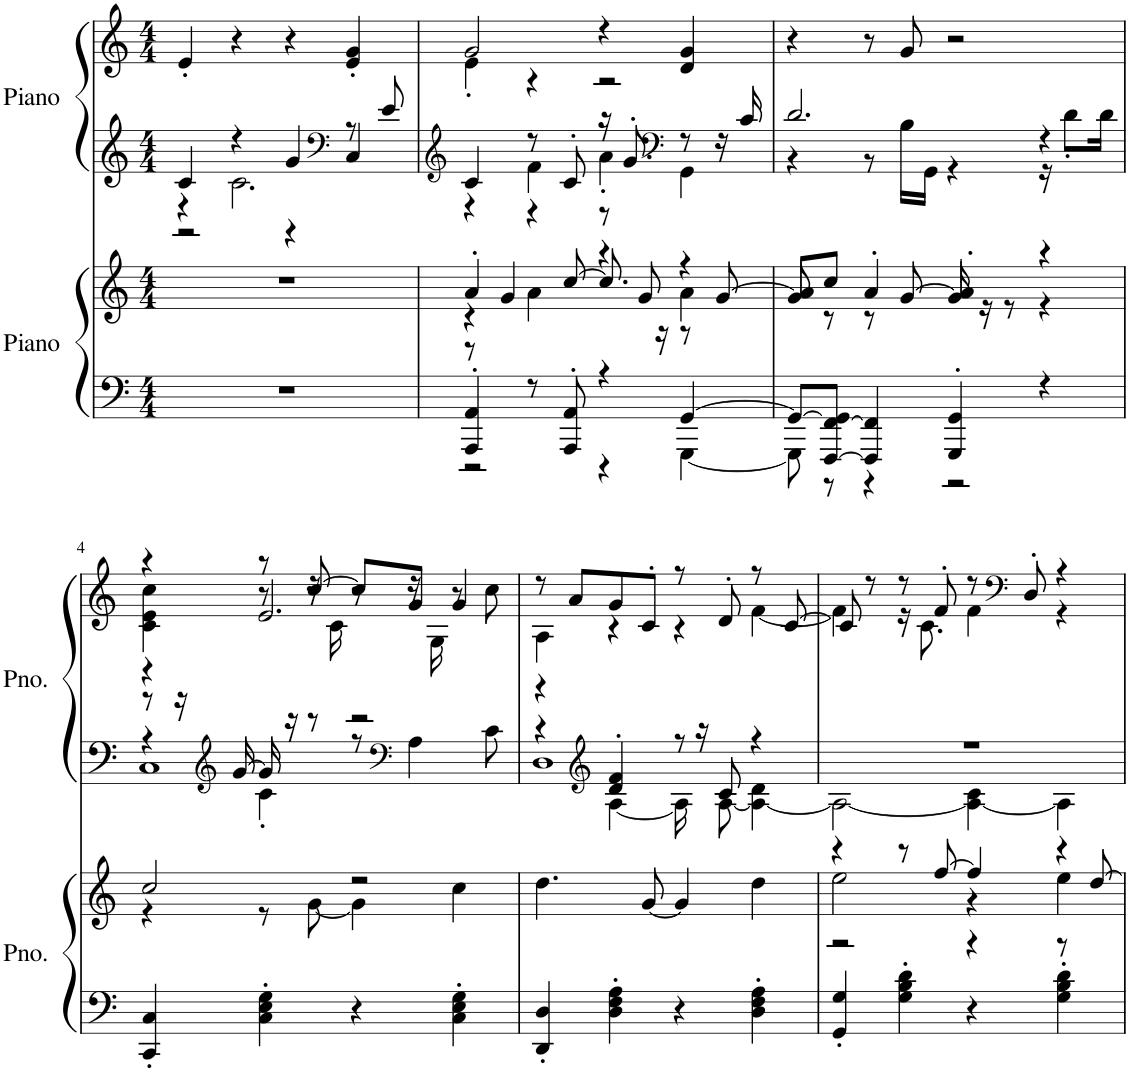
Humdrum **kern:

**kern	**kern	**kern	**kern
*part2	*part2	*part1	*part1
*staff4	*staff3	*staff2	*staff1
*I"Piano	*	*I"Piano	*
*I'Pno.	*	*I'Pno.	*
*clefF4	*clefG2	*clefG2	*clefG2
*k[]	*k[]	*k[]	*k[]
*M4/4	*M4/4	*M4/4	*M4/4
=1	=1	=1	=1
*	*	*^	*
*	*	*	*^	*
1r	1r	4c/	4r	2r	4e'/
.	.	4r	2.c\	.	4r
.	.	4g/	.	4r	4r
*	*	*clefF4	*	*	*
.	.	8r	.	4C/	4e/' 4g/'
.	.	8e/	.	.	.
*	*	*v	*v	*v	*
=2	=2	=2	=2
*	*	*clefG2	*
*^	*^	*^	*^
*	*	*	*^	*	*	*	*
4AAA/' 4AA/'	2r	4a'/	4r	8r	4c/	4r	2g/	4e'\
.	.	.	.	4g/	.	.	.	.
8r	.	4r	4a\	.	8r	4f\	.	4r
8AAA/' 8AA/'	.	.	.	[8cc/	8c'/	.	.	.
4r	4r	8r	4r	8.cc/]	16r	4a'\	4r	2r
.	.	.	.	.	8.g'/	.	.	.
.	.	8g/	.	.	.	.	.	.
.	.	.	.	16r	.	.	.	.
*	*	*	*	*	*clefF4	*	*	*
[4GG/	[4GGG\	4r	4a\	8r	8r	4GG\	4d/ 4g/	.
.	.	.	.	[8g/	16r	.	.	.
.	.	.	.	.	16c/	.	.	.
*	*	*	*v	*v	*	*	*v	*v
=3	=3	=3	=3	=3	=3	=3
8GG/L_	8GGG\]	8a/L	8g/]	2.d/	4r	4r
[8FFF/ [8FF/ 8GG/]J	8r	8cc/J	8r	.	.	.
4FFF/] 4FF/]	4r	4a'/	8r	.	8r	8r
.	.	.	[8g/	.	16B\LL	8g/
.	.	.	.	.	16GG\JJ	.
4GGG/' 4GG/'	2r	4a'/	16g/]	.	4r	2r
.	.	.	16r	.	.	.
.	.	.	8r	.	.	.
4r	.	4r	4r	4r	16r	.
.	.	.	.	.	8d'\L	.
.	.	.	.	.	16d\Jk	.
*v	*v	*	*	*	*	*
!!LO:LB:g=z
=4	=4	=4	=4	=4	=4
*	*	*	*	*^	*^
*	*	*	*	*	*	*	*^
4CC/' 4C/'	2cc/	4r	8r	4r	1C	4r	4c\ 4e\ 4cc\	4r
.	.	.	16r	.	.	.	.	.
*	*	*	*clefG2	*	*	*	*	*
.	.	.	[16g/	.	.	.	.	.
4C\' 4E\' 4G\'	.	8r	16g/]	4c'\	.	8r	8r	2.e/
.	.	.	16r	.	.	.	.	.
.	.	[8g\	8r	.	.	[8cc/	16r	.
.	.	.	.	.	.	.	16c\	.
4r	2r	4g\]	2r	8r	.	8cc/L]	8r	.
*	*	*	*clefF4	*	*	*	*	*
.	.	.	.	4A\	.	8g/J	16r	.
.	.	.	.	.	.	.	16G\	.
4C\' 4E\' 4G\'	.	4cc\	.	.	.	4g/	8r	.
.	.	.	.	8c\	.	.	8cc\	.
*	*v	*v	*	*	*	*	*v	*v
=5	=5	=5	=5	=5	=5	=5
4DD/' 4D/'	4.dd\	4r	4r	1D	8r	4A\
.	.	.	.	.	8a/L	.
*	*	*clefG2	*	*	*	*
4D\' 4F\' 4A\'	.	4d/' 4f/'	[4A\	.	8g/	4r
.	[8g/	.	.	.	8c'/J	.
4r	4g/]	8r	16A\]	.	8r	4r
.	.	.	16r	.	.	.
.	.	8c/	[8A\	.	8d'/	.
4D\' 4F\' 4A\'	4dd\	4r	4A\_ 4d\	.	8r	[4f\
.	.	.	.	.	[8c/	.
*	*	*	*v	*v	*	*
=6	=6	=6	=6	=6	=6
*	*^	*	*	*	*
*	*	*^	*	*	*	*
4GG/' 4G/'	4r	2ee\	2r	1r	2A\_	8c/]	4f\]
.	.	.	.	.	.	8r	.
4G\' 4B\' 4d\'	8r	.	.	.	.	8r	16r
.	.	.	.	.	.	.	8.c\
.	[8ff/	.	.	.	.	8f'/	.
4r	4ff/]	4r	4r	.	4A\_ 4c\	8r	4f\
*	*	*	*	*	*	*clefF4	*
.	.	.	.	.	.	8D'/	.
4G\' 4B\' 4d\'	4r	4ee\	8r	.	4A\]	4r	4r
.	.	.	[8dd/	.	.	.	.
*	*v	*v	*v	*	*	*	*
*	*	*v	*v	*	*
*	*	*	*v	*v
=	=	=	=
*-	*-	*-	*-
